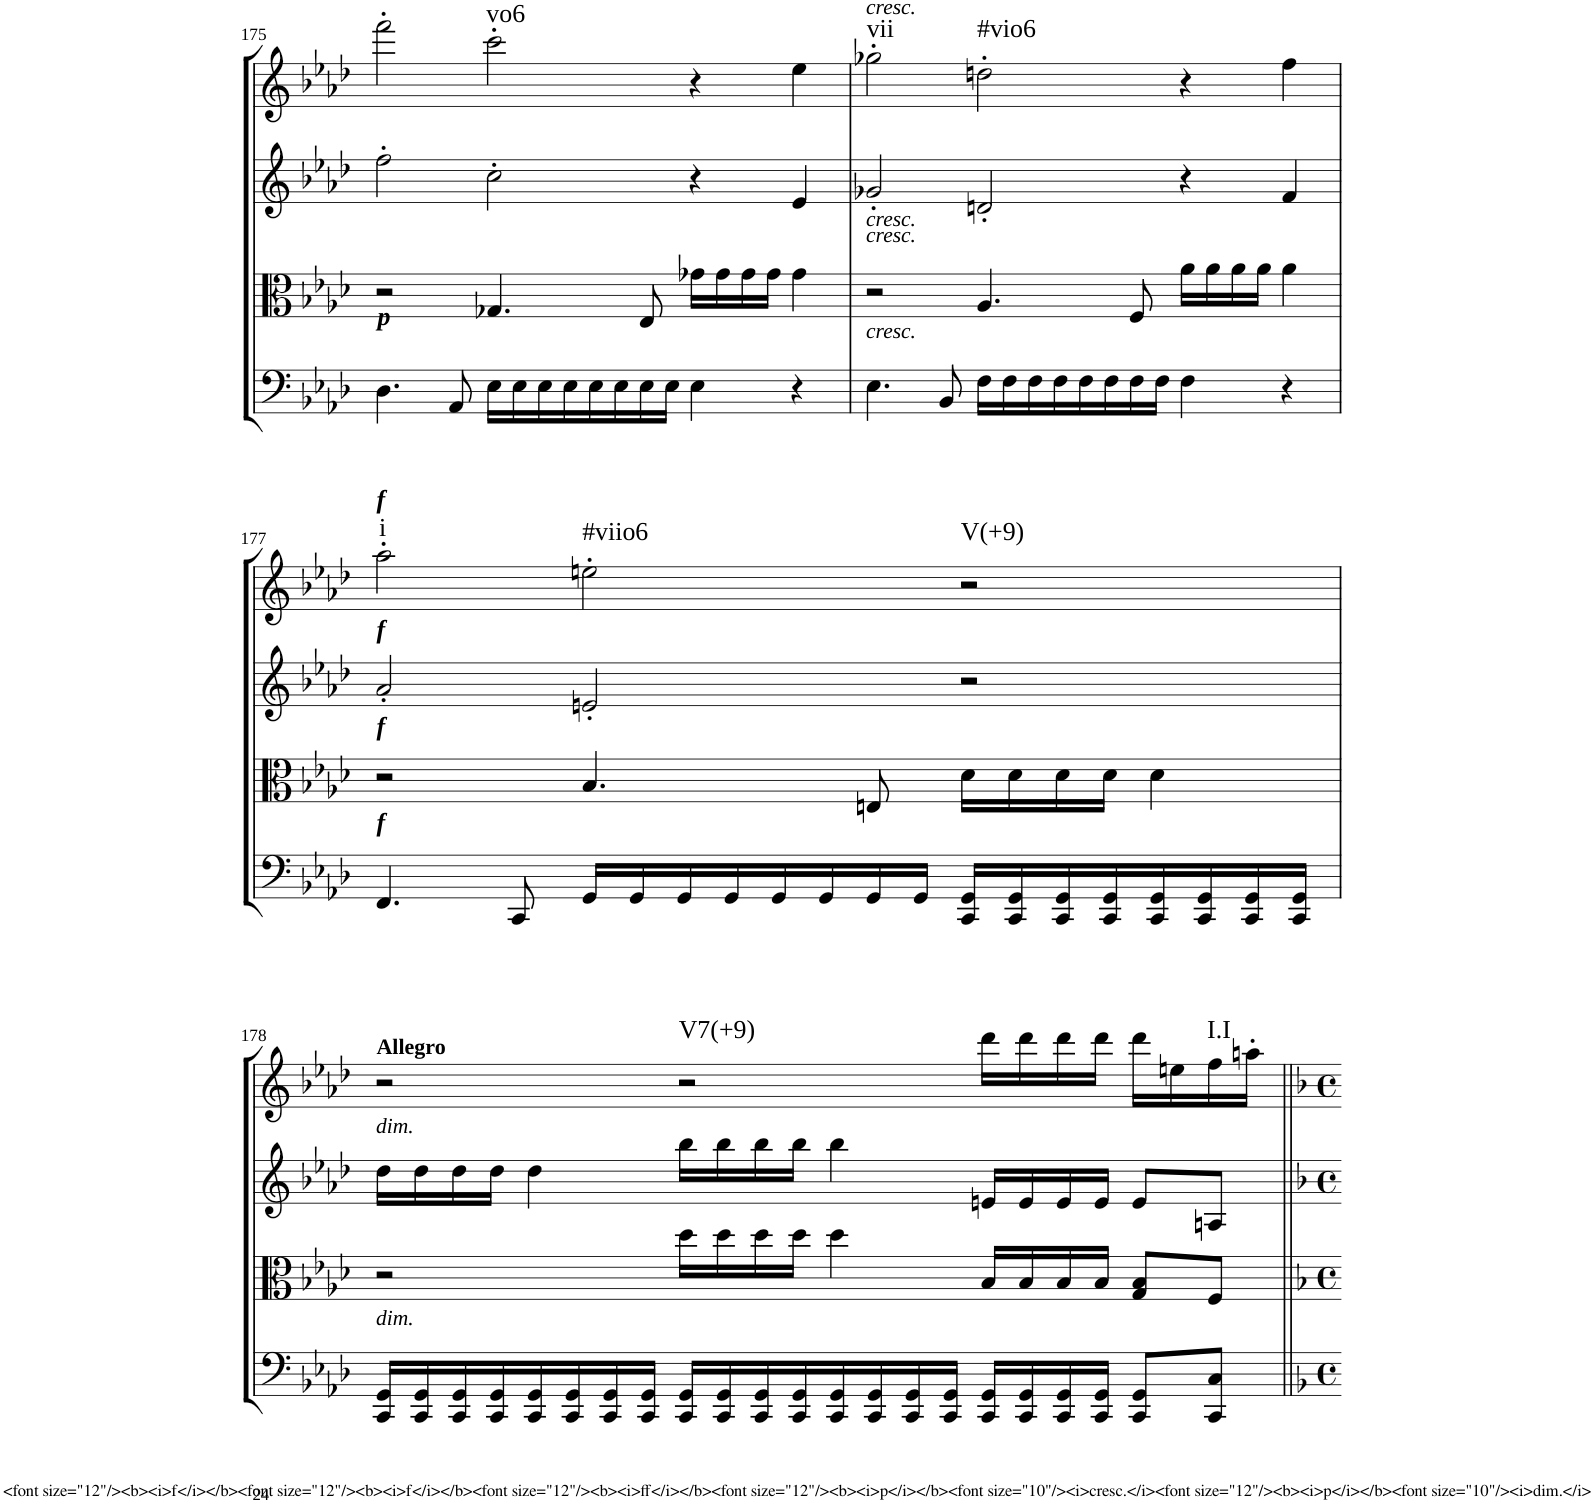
**kern	**kern	**kern	**kern	**harte
*part4	*part3	*part2	*part1	*part1
*staff4	*staff3	*staff2	*staff1	*
*I"Cello	*I"Viola	*I"2nd Violin	*I"1st Violin	*
*	*I'Vla	*I'Vln	*I'Vln	*
!!LO:PB:g=z
*clefF4	*clefC3	*clefG2	*clefG2	*
*k[b-e-a-d-]	*k[b-e-a-d-]	*k[b-e-a-d-]	*k[b-e-a-d-]	*
*A-:	*A-:	*A-:	*A-:	*
*M3/2	*M3/2	*M3/2	*M3/2	*
=175	=175	=175	=175	=175
!	!LO:TX:a:Bi:t=p	!	!	!
4.D-\	2r	2ff'\	2fff'\	.
8AA-/	.	.	.	.
!	!	!	!	!LO:H:kt=vo6
16E-\LL	4.G-X/	2cc'\	2ccc'\	N
16E-\	.	.	.	.
16E-\	.	.	.	.
16E-\	.	.	.	.
16E-\	.	.	.	.
16E-\	.	.	.	.
16E-\	8E-/	.	.	.
16E-\JJ	.	.	.	.
4E-\	16g-X\LL	4r	4r	.
.	16g-\	.	.	.
.	16g-\	.	.	.
.	16g-\JJ	.	.	.
4r	4g-\	4e-/	4ee-\	.
=176	=176	=176	=176	=176
!	!	!	!LO:TX:a:i:t=cresc.	!
!	!LO:TX:a:i:t=cresc.	!	!	!
!	!LO:TX:a:i:t=cresc.	!	!	!
!LO:TX:a:i:t=cresc.	!	!	!	!LO:H:kt=vii
4.E-\	2r	2g-X'/	2gg-X'\	N
8BB-/	.	.	.	.
!	!	!	!	!LO:H:kt=#vio6
16F\LL	4.A-/	2dn'/	2ddn'\	N
16F\	.	.	.	.
16F\	.	.	.	.
16F\	.	.	.	.
16F\	.	.	.	.
16F\	.	.	.	.
16F\	8F/	.	.	.
16F\JJ	.	.	.	.
4F\	16a-\LL	4r	4r	.
.	16a-\	.	.	.
.	16a-\	.	.	.
.	16a-\JJ	.	.	.
4r	4a-\	4f/	4ff\	.
!!LO:LB:g=z
=177	=177	=177	=177	=177
!	!	!	!LO:TX:a:Bi:t=f	!
!	!	!LO:TX:a:Bi:t=f	!	!
!	!LO:TX:a:Bi:t=f	!	!	!
!LO:TX:b:B:t=Allegro	!	!	!	!
!LO:TX:a:Bi:t=f	!	!	!	!LO:H:kt=i
4.FF/	2r	2a-'/	2aa-'\	N
8CC/	.	.	.	.
!	!	!	!	!LO:H:kt=#viio6
16GG/LL	4.B-/	2en'/	2een'\	N
16GG/	.	.	.	.
16GG/	.	.	.	.
16GG/	.	.	.	.
16GG/	.	.	.	.
16GG/	.	.	.	.
16GG/	8En/	.	.	.
16GG/JJ	.	.	.	.
!	!	!	!	!LO:H:kt=V(+9)
16CC/ 16GG/LL	16d-\LL	2r	2r	N
16CC/ 16GG/	16d-\	.	.	.
16CC/ 16GG/	16d-\	.	.	.
16CC/ 16GG/	16d-\JJ	.	.	.
16CC/ 16GG/	4d-\	.	.	.
16CC/ 16GG/	.	.	.	.
16CC/ 16GG/	.	.	.	.
16CC/ 16GG/JJ	.	.	.	.
!!LO:LB:g=z
=178	=178	=178	=178	=178
!	!	!LO:TX:a:i:t=dim.	!	!
!LO:TX:a:i:t=dim.	!	!	!	!
16CC/ 16GG/LL	2r	16dd-\LL	2r	.
16CC/ 16GG/	.	16dd-\	.	.
16CC/ 16GG/	.	16dd-\	.	.
16CC/ 16GG/	.	16dd-\JJ	.	.
16CC/ 16GG/	.	4dd-\	.	.
16CC/ 16GG/	.	.	.	.
16CC/ 16GG/	.	.	.	.
16CC/ 16GG/JJ	.	.	.	.
!	!	!	!	!LO:H:kt=V7(+9)
16CC/ 16GG/LL	16dd-\LL	16bb-\LL	2r	N
16CC/ 16GG/	16dd-\	16bb-\	.	.
16CC/ 16GG/	16dd-\	16bb-\	.	.
16CC/ 16GG/	16dd-\JJ	16bb-\JJ	.	.
16CC/ 16GG/	4dd-\	4bb-\	.	.
16CC/ 16GG/	.	.	.	.
16CC/ 16GG/	.	.	.	.
16CC/ 16GG/JJ	.	.	.	.
16CC/ 16GG/LL	16B-/LL	16en/LL	16ddd-\LL	.
16CC/ 16GG/	16B-/	16e/	16ddd-\	.
16CC/ 16GG/	16B-/	16e/	16ddd-\	.
16CC/ 16GG/JJ	16B-/JJ	16e/JJ	16ddd-\JJ	.
8CC/ 8GG/L	8G/ 8B-/L	8e/L	16ddd-\LL	.
.	.	.	16een\	.
!	!	!	!	!LO:H:kt=I.I
8CC/ 8C/J	8F/J	8An/J	16ff\	N
.	.	.	16aan'\JJ	.
=||	=||	=||	=||	=||
*-	*-	*-	*-	*-
